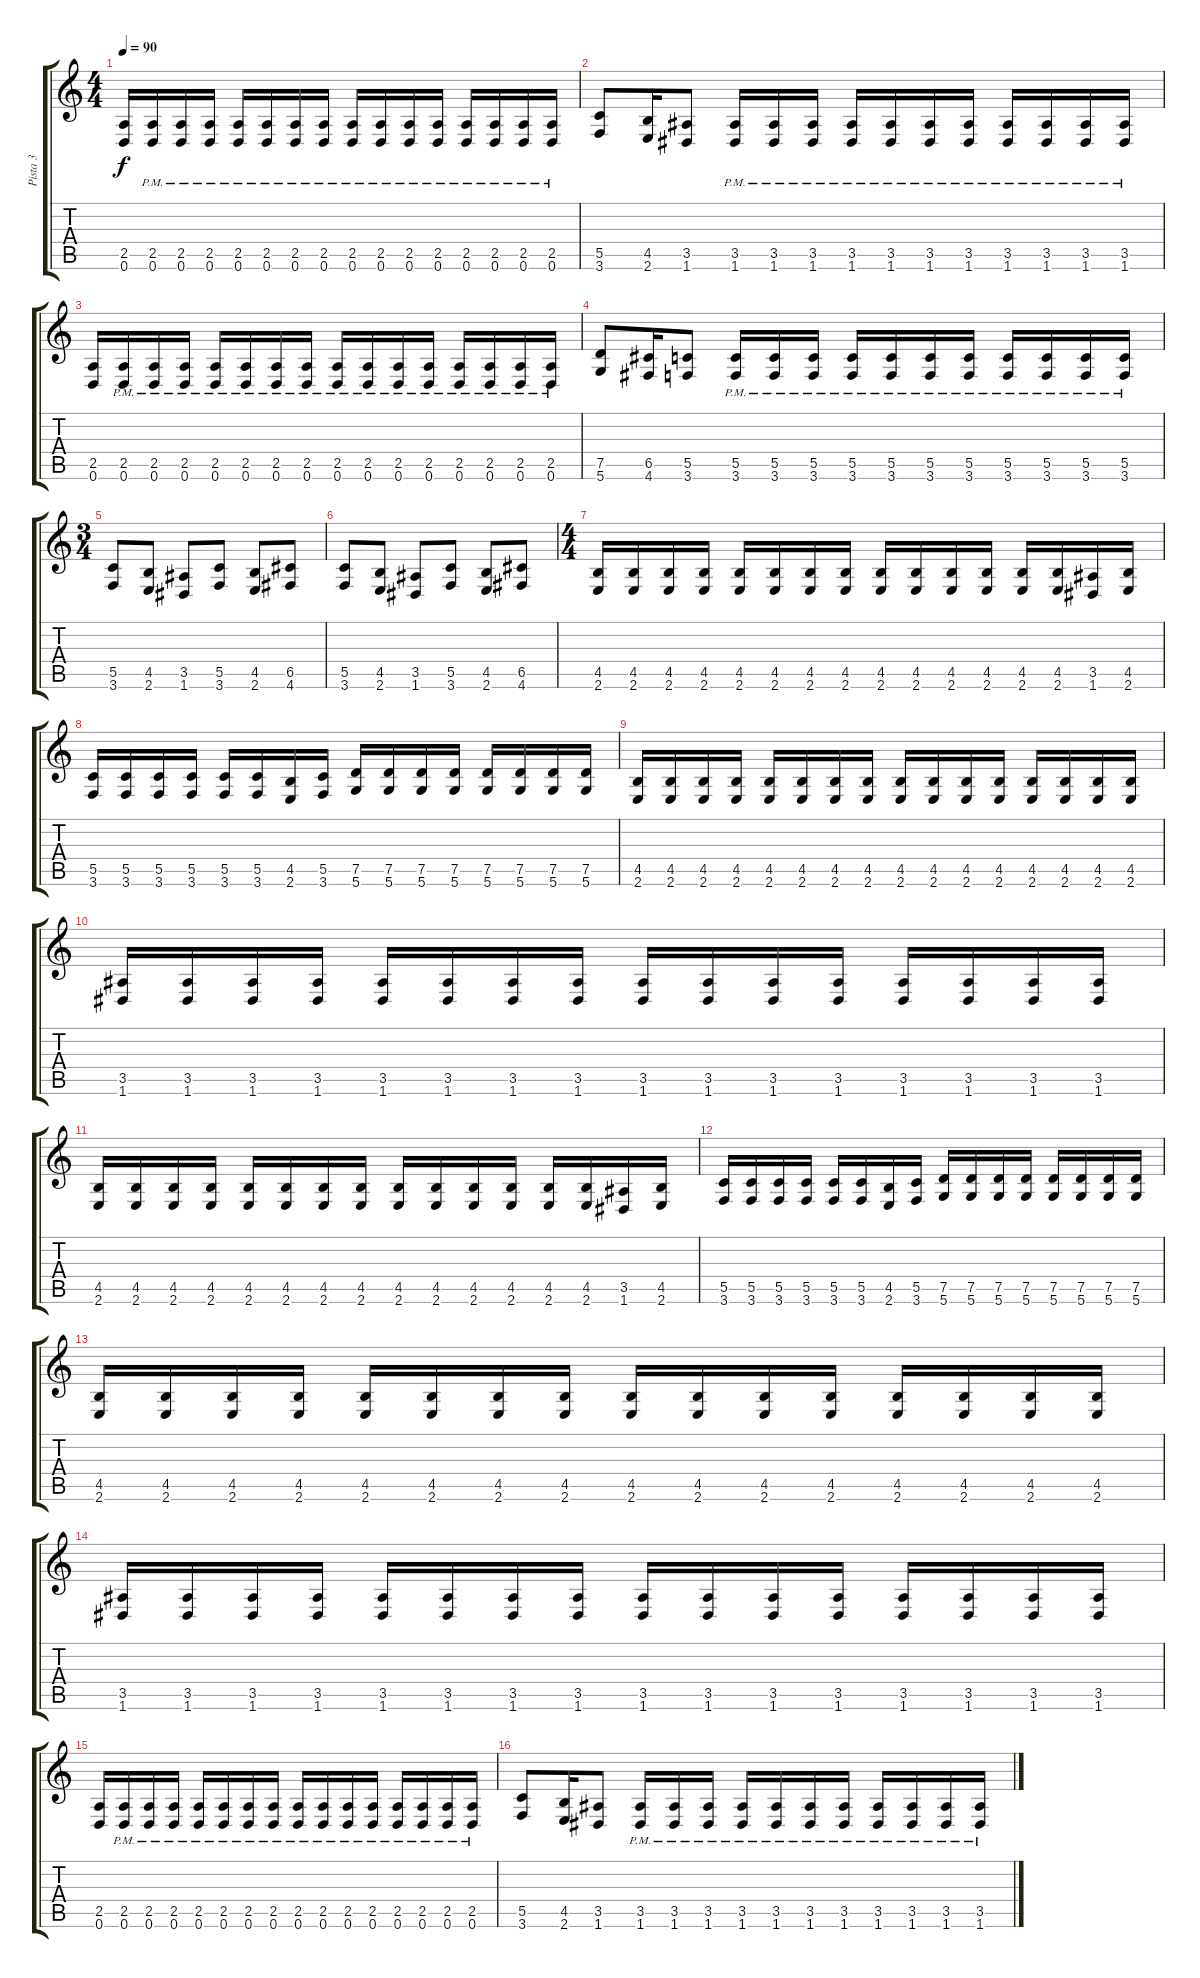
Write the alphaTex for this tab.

\track ("Pista 3" "Pista 3") {instrument distortionguitar}
\staff {score tabs}
\tuning (D4 A3 F3 C3 G2 D2) {hide}
\ts (4 4)
\tempo 90
\clef g2
\ks c
(2.5 0.6).16{dy f} (2.5{pm} 0.6{pm}).16 (2.5{pm} 0.6{pm}).16 (2.5{pm} 0.6{pm}).16 (2.5{pm} 0.6{pm}).16 (2.5{pm} 0.6{pm}).16 (2.5{pm} 0.6{pm}).16 (2.5{pm} 0.6{pm}).16 (2.5{pm} 0.6{pm}).16 (2.5{pm} 0.6{pm}).16 (2.5{pm} 0.6{pm}).16 (2.5{pm} 0.6{pm}).16 (2.5{pm} 0.6{pm}).16 (2.5{pm} 0.6{pm}).16 (2.5{pm} 0.6{pm}).16 (2.5{pm} 0.6{pm}).16 |
(5.5 3.6).8 (4.5 2.6).16 (3.5 1.6).8 (3.5{pm} 1.6{pm}).16 (3.5{pm} 1.6{pm}).16 (3.5{pm} 1.6{pm}).16 (3.5{pm} 1.6{pm}).16 (3.5{pm} 1.6{pm}).16 (3.5{pm} 1.6{pm}).16 (3.5{pm} 1.6{pm}).16 (3.5{pm} 1.6{pm}).16 (3.5{pm} 1.6{pm}).16 (3.5{pm} 1.6{pm}).16 (3.5{pm} 1.6{pm}).16 |
(2.5 0.6).16 (2.5{pm} 0.6{pm}).16 (2.5{pm} 0.6{pm}).16 (2.5{pm} 0.6{pm}).16 (2.5{pm} 0.6{pm}).16 (2.5{pm} 0.6{pm}).16 (2.5{pm} 0.6{pm}).16 (2.5{pm} 0.6{pm}).16 (2.5{pm} 0.6{pm}).16 (2.5{pm} 0.6{pm}).16 (2.5{pm} 0.6{pm}).16 (2.5{pm} 0.6{pm}).16 (2.5{pm} 0.6{pm}).16 (2.5{pm} 0.6{pm}).16 (2.5{pm} 0.6{pm}).16 (2.5{pm} 0.6{pm}).16 |
(7.5 5.6).8 (6.5 4.6).16 (5.5 3.6).8 (5.5{pm} 3.6{pm}).16 (5.5{pm} 3.6{pm}).16 (5.5{pm} 3.6{pm}).16 (5.5{pm} 3.6{pm}).16 (5.5{pm} 3.6{pm}).16 (5.5{pm} 3.6{pm}).16 (5.5{pm} 3.6{pm}).16 (5.5{pm} 3.6{pm}).16 (5.5{pm} 3.6{pm}).16 (5.5{pm} 3.6{pm}).16 (5.5{pm} 3.6{pm}).16 |
\ts (3 4)
(5.5 3.6).8 (4.5 2.6).8 (3.5 1.6).8 (5.5 3.6).8 (4.5 2.6).8 (6.5 4.6).8 |
(5.5 3.6).8 (4.5 2.6).8 (3.5 1.6).8 (5.5 3.6).8 (4.5 2.6).8 (6.5 4.6).8 |
\ts (4 4)
(4.5 2.6).16 (4.5 2.6).16 (4.5 2.6).16 (4.5 2.6).16 (4.5 2.6).16 (4.5 2.6).16 (4.5 2.6).16 (4.5 2.6).16 (4.5 2.6).16 (4.5 2.6).16 (4.5 2.6).16 (4.5 2.6).16 (4.5 2.6).16 (4.5 2.6).16 (3.5 1.6).16 (4.5 2.6).16 |
(5.5 3.6).16 (5.5 3.6).16 (5.5 3.6).16 (5.5 3.6).16 (5.5 3.6).16 (5.5 3.6).16 (4.5 2.6).16 (5.5 3.6).16 (7.5 5.6).16 (7.5 5.6).16 (7.5 5.6).16 (7.5 5.6).16 (7.5 5.6).16 (7.5 5.6).16 (7.5 5.6).16 (7.5 5.6).16 |
(4.5 2.6).16 (4.5 2.6).16 (4.5 2.6).16 (4.5 2.6).16 (4.5 2.6).16 (4.5 2.6).16 (4.5 2.6).16 (4.5 2.6).16 (4.5 2.6).16 (4.5 2.6).16 (4.5 2.6).16 (4.5 2.6).16 (4.5 2.6).16 (4.5 2.6).16 (4.5 2.6).16 (4.5 2.6).16 |
(3.5 1.6).16 (3.5 1.6).16 (3.5 1.6).16 (3.5 1.6).16 (3.5 1.6).16 (3.5 1.6).16 (3.5 1.6).16 (3.5 1.6).16 (3.5 1.6).16 (3.5 1.6).16 (3.5 1.6).16 (3.5 1.6).16 (3.5 1.6).16 (3.5 1.6).16 (3.5 1.6).16 (3.5 1.6).16 |
(4.5 2.6).16 (4.5 2.6).16 (4.5 2.6).16 (4.5 2.6).16 (4.5 2.6).16 (4.5 2.6).16 (4.5 2.6).16 (4.5 2.6).16 (4.5 2.6).16 (4.5 2.6).16 (4.5 2.6).16 (4.5 2.6).16 (4.5 2.6).16 (4.5 2.6).16 (3.5 1.6).16 (4.5 2.6).16 |
(5.5 3.6).16 (5.5 3.6).16 (5.5 3.6).16 (5.5 3.6).16 (5.5 3.6).16 (5.5 3.6).16 (4.5 2.6).16 (5.5 3.6).16 (7.5 5.6).16 (7.5 5.6).16 (7.5 5.6).16 (7.5 5.6).16 (7.5 5.6).16 (7.5 5.6).16 (7.5 5.6).16 (7.5 5.6).16 |
(4.5 2.6).16 (4.5 2.6).16 (4.5 2.6).16 (4.5 2.6).16 (4.5 2.6).16 (4.5 2.6).16 (4.5 2.6).16 (4.5 2.6).16 (4.5 2.6).16 (4.5 2.6).16 (4.5 2.6).16 (4.5 2.6).16 (4.5 2.6).16 (4.5 2.6).16 (4.5 2.6).16 (4.5 2.6).16 |
(3.5 1.6).16 (3.5 1.6).16 (3.5 1.6).16 (3.5 1.6).16 (3.5 1.6).16 (3.5 1.6).16 (3.5 1.6).16 (3.5 1.6).16 (3.5 1.6).16 (3.5 1.6).16 (3.5 1.6).16 (3.5 1.6).16 (3.5 1.6).16 (3.5 1.6).16 (3.5 1.6).16 (3.5 1.6).16 |
(2.5 0.6).16 (2.5{pm} 0.6{pm}).16 (2.5{pm} 0.6{pm}).16 (2.5{pm} 0.6{pm}).16 (2.5{pm} 0.6{pm}).16 (2.5{pm} 0.6{pm}).16 (2.5{pm} 0.6{pm}).16 (2.5{pm} 0.6{pm}).16 (2.5{pm} 0.6{pm}).16 (2.5{pm} 0.6{pm}).16 (2.5{pm} 0.6{pm}).16 (2.5{pm} 0.6{pm}).16 (2.5{pm} 0.6{pm}).16 (2.5{pm} 0.6{pm}).16 (2.5{pm} 0.6{pm}).16 (2.5{pm} 0.6{pm}).16 |
(5.5 3.6).8 (4.5 2.6).16 (3.5 1.6).8 (3.5{pm} 1.6{pm}).16 (3.5{pm} 1.6{pm}).16 (3.5{pm} 1.6{pm}).16 (3.5{pm} 1.6{pm}).16 (3.5{pm} 1.6{pm}).16 (3.5{pm} 1.6{pm}).16 (3.5{pm} 1.6{pm}).16 (3.5{pm} 1.6{pm}).16 (3.5{pm} 1.6{pm}).16 (3.5{pm} 1.6{pm}).16 (3.5{pm} 1.6{pm}).16
